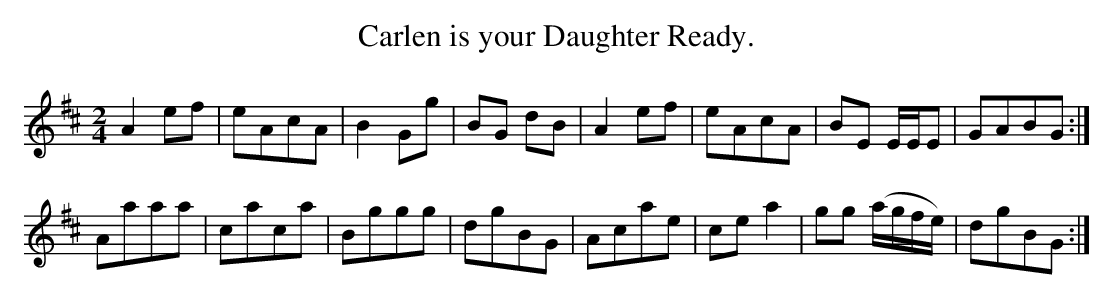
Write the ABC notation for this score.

X:1
T:Carlen is your Daughter Ready.
L:1/8
M:2/4
K:D
A2ef|eAcA|B2  Gg       |BG dB |\
A2ef|eAcA|BE  E/E/E    |GABG :|
Aaaa|caca|Bggg         |dgBG  |\
Acae|cea2|gg (a/g/f/e/)|dgBG :|
